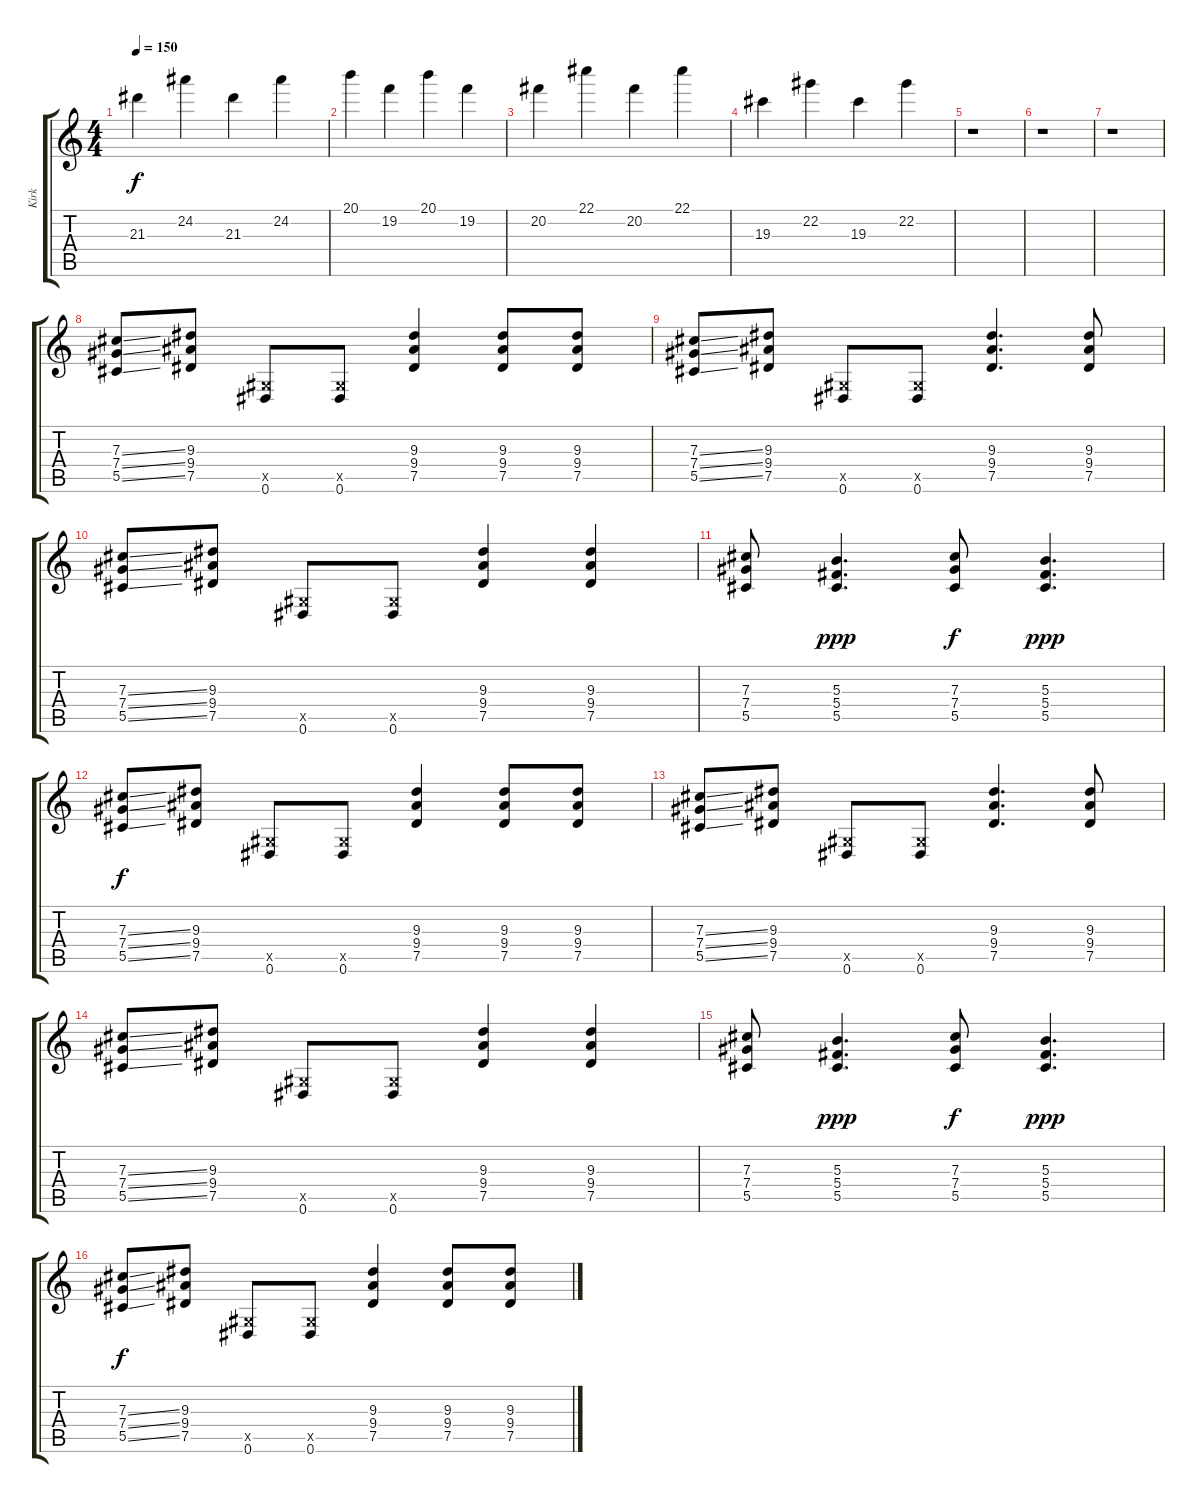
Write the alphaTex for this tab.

\track ("Kirk" "Kirk") {instrument distortionguitar}
\staff {score tabs}
\tuning (Eb4 Bb3 Gb3 Db3 Ab2 Eb2) {hide}
\ts (4 4)
\tempo 150
\clef g2
\ks c
21.3.4{dy f} 24.2.4 21.3.4 24.2.4 |
20.1.4 19.2.4 20.1.4 19.2.4 |
20.2.4 22.1.4 20.2.4 22.1.4 |
19.3.4 22.2.4 19.3.4 22.2.4 |
r.1 |
r.1 |
r.1 |
(7.3{ss} 7.4{ss} 5.5{ss}).8 (9.3 9.4 7.5).8 (0.5{x} 0.6).8 (0.5{x} 0.6).8 (9.3 9.4 7.5).4 (9.3 9.4 7.5).8 (9.3 9.4 7.5).8 |
(7.3{ss} 7.4{ss} 5.5{ss}).8 (9.3 9.4 7.5).8 (0.5{x} 0.6).8 (0.5{x} 0.6).8 (9.3 9.4 7.5).4{d} (9.3 9.4 7.5).8 |
(7.3{ss} 7.4{ss} 5.5{ss}).8 (9.3 9.4 7.5).8 (0.5{x} 0.6).8 (0.5{x} 0.6).8 (9.3 9.4 7.5).4 (9.3 9.4 7.5).4 |
(7.3 7.4 5.5).8 (5.3 5.4 5.5).4{d dy ppp} (7.3 7.4 5.5).8{dy f} (5.3 5.4 5.5).4{d dy ppp} |
(7.3{ss} 7.4{ss} 5.5{ss}).8{dy f} (9.3 9.4 7.5).8 (0.5{x} 0.6).8 (0.5{x} 0.6).8 (9.3 9.4 7.5).4 (9.3 9.4 7.5).8 (9.3 9.4 7.5).8 |
(7.3{ss} 7.4{ss} 5.5{ss}).8 (9.3 9.4 7.5).8 (0.5{x} 0.6).8 (0.5{x} 0.6).8 (9.3 9.4 7.5).4{d} (9.3 9.4 7.5).8 |
(7.3{ss} 7.4{ss} 5.5{ss}).8 (9.3 9.4 7.5).8 (0.5{x} 0.6).8 (0.5{x} 0.6).8 (9.3 9.4 7.5).4 (9.3 9.4 7.5).4 |
(7.3 7.4 5.5).8 (5.3 5.4 5.5).4{d dy ppp} (7.3 7.4 5.5).8{dy f} (5.3 5.4 5.5).4{d dy ppp} |
(7.3{ss} 7.4{ss} 5.5{ss}).8{dy f} (9.3 9.4 7.5).8 (0.5{x} 0.6).8 (0.5{x} 0.6).8 (9.3 9.4 7.5).4 (9.3 9.4 7.5).8 (9.3 9.4 7.5).8
